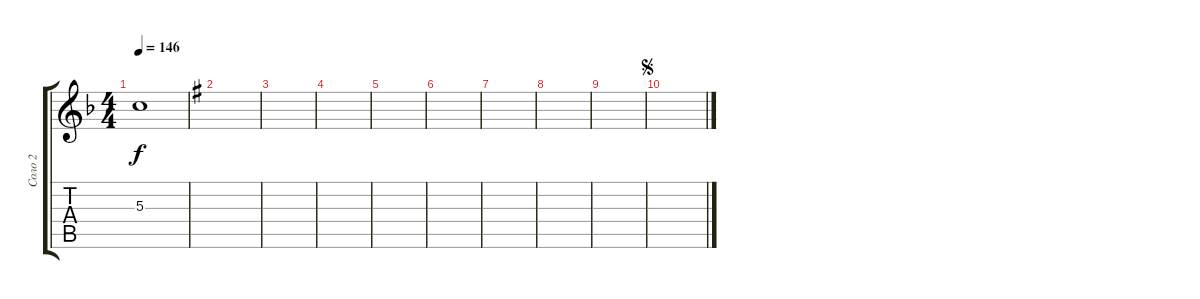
\track ("Соло 2" "Соло 2") {instrument distortionguitar}
\staff {score tabs}
\tuning (E4 B3 G3 D3 A2 E2) {hide}
\ts (4 4)
\tempo 146
\clef g2
\ks f
5.3{t}.1{dy f} |
\ks g
|
|
|
|
|
|
|
|
\jump segno
